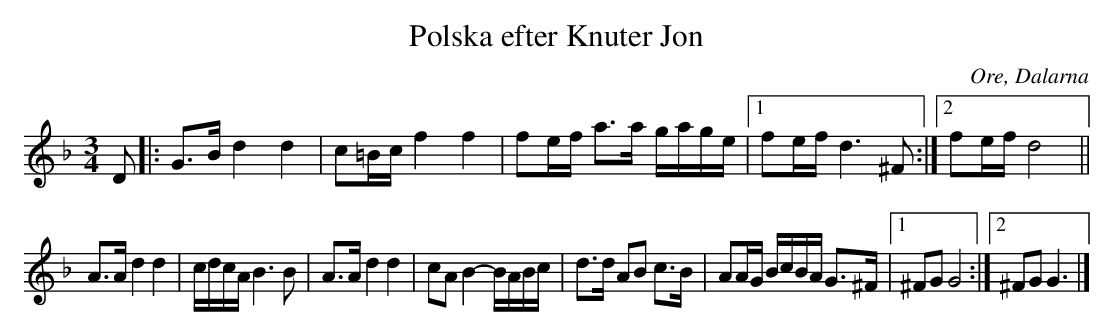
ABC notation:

X:1
T:Polska efter Knuter Jon
O:Ore, Dalarna
M:3/4
L:1/8
K:Gdor
D |: G>B d2 d2 | c=B/c/ f2 f2 | fe/f/ a>a g/a/g/e/ |1 fe/f/ d3 ^F :|2 fe/f/ d4 ||
A>A d2 d2 | c/d/c/A/ B3 B | A>A d2 d2 | cA B2-B/A/B/c/ | d>d AB c>B | AA/G/ B/c/B/A/ G>^F |1 ^FG G4 :|2 ^FG G3 |]
